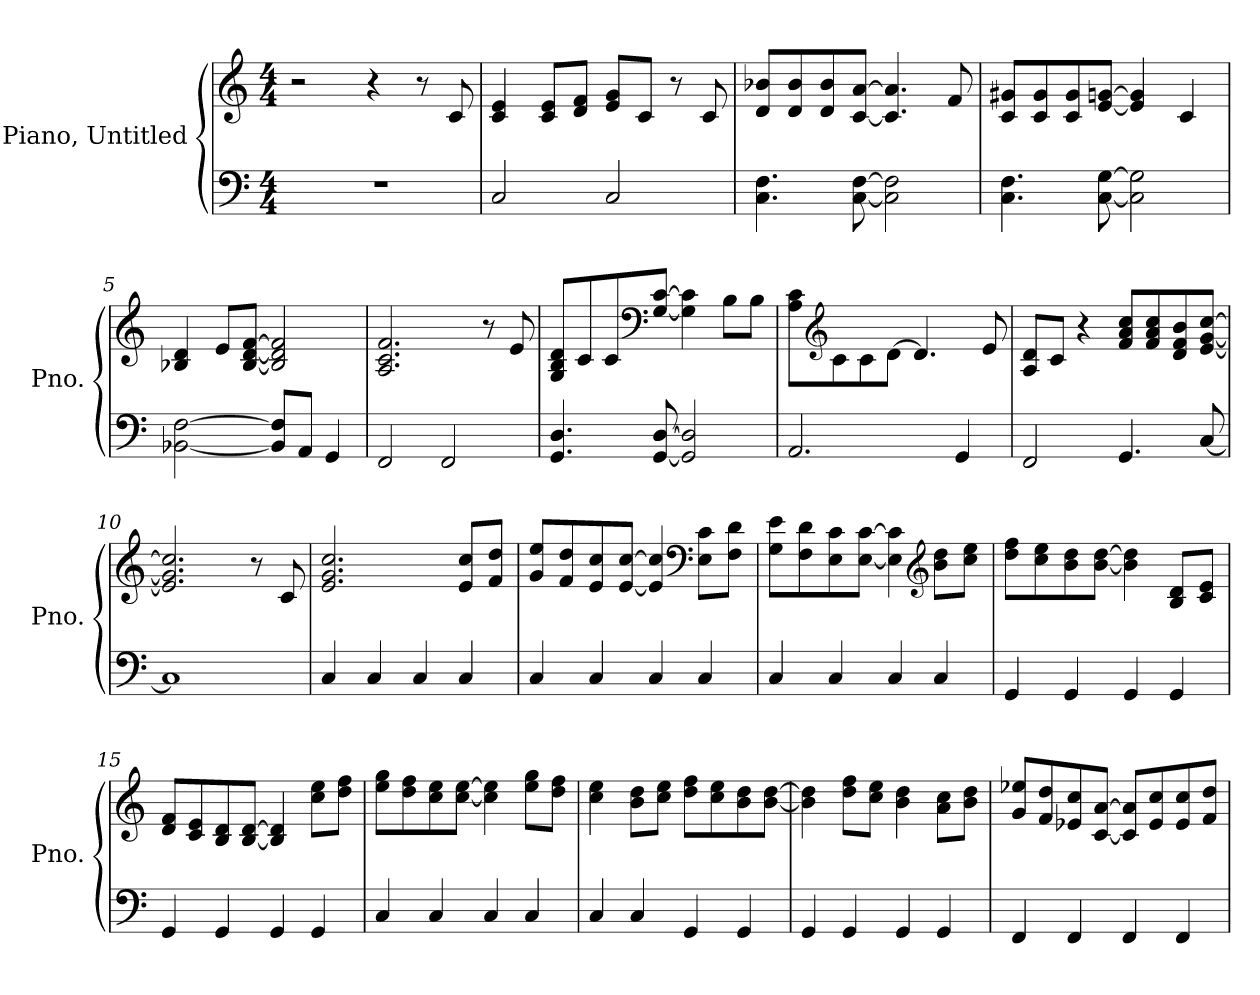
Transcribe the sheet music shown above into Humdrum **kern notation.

**kern	**kern
*part2	*part1
*staff2	*staff1
*I"Piano, Untitled	*I"Piano, Untitled
*I'Pno.	*I'Pno.
*clefF4	*clefG2
*k[]	*k[]
*M4/4	*M4/4
*MM120	*MM120
=1	=1
1r	2r
.	4r
.	8r
.	8c/
=2	=2
2C/	4c/ 4e/
.	8c/ 8e/L
.	8d/ 8f/J
2C/	8e/ 8g/L
.	8c/J
.	8r
.	8c/
=3	=3
4.C\ 4.F\	8d/ 8b-X/L
.	8d/ 8b-/
.	8d/ 8b-/
[8C\ [8F\	[8c/ [8a/J
2C\] 2F\]	4.c/] 4.a/]
.	8f/
=4	=4
4.C\ 4.F\	8c/ 8g#X/L
.	8c/ 8g#/
.	8c/ 8g#/
[8C\ [8G\	[8e/ [8gn/J
2C\] 2G\]	4e/] 4g/]
.	4c/
=5	=5
[2BB-X\ [2F\	4B-X/ 4d/
.	8e/L
.	[8B-/ [8d/ [8f/J
8BB-/] 8F/]L	2B-/] 2d/] 2f/]
8AA/J	.
4GG/	.
!!LO:LB:g=z
=6	=6
2FF/	2.A/ 2.c/ 2.f/
2FF/	.
.	8r
.	8e/
=7	=7
4.GG/ 4.D/	8G/ 8B/ 8d/L
.	8c/
.	8c/
*	*clefF4
[8GG/ [8D/	[8G/ [8c/J
2GG/] 2D/]	4G\] 4c\]
.	8B\L
.	8B\J
=8	=8
2.AA/	8A\ 8c\L
*	*clefG2
.	8c\
.	8c\
.	[8d\J
.	4.d/]
4GG/	.
.	8e/
=9	=9
2FF/	8A/ 8d/L
.	8c/J
.	4r
4.GG/	8f/ 8a/ 8cc/L
.	8f/ 8a/ 8cc/
.	8d/ 8f/ 8b/
[8C/	[8e/ [8g/ [8cc/J
=10	=10
1C]	2.e/] 2.g/] 2.cc/]
.	8r
.	8c/
!!LO:LB:g=z
=11	=11
4C/	2.e/ 2.g/ 2.cc/
4C/	.
4C/	.
4C/	8e/ 8cc/L
.	8f/ 8dd/J
=12	=12
4C/	8g/ 8ee/L
.	8f/ 8dd/
4C/	8e/ 8cc/
.	[8e/ [8cc/J
4C/	4e/] 4cc/]
*	*clefF4
4C/	8E\ 8c\L
.	8F\ 8d\J
=13	=13
4C/	8G\ 8e\L
.	8F\ 8d\
4C/	8E\ 8c\
.	[8E\ [8c\J
4C/	4E\] 4c\]
*	*clefG2
4C/	8b\ 8dd\L
.	8cc\ 8ee\J
=14	=14
4GG/	8dd\ 8ff\L
.	8cc\ 8ee\
4GG/	8b\ 8dd\
.	[8b\ [8dd\J
4GG/	4b\] 4dd\]
4GG/	8B/ 8d/L
.	8c/ 8e/J
!!LO:LB:g=z
=15	=15
4GG/	8d/ 8f/L
.	8c/ 8e/
4GG/	8B/ 8d/
.	[8B/ [8d/J
4GG/	4B/] 4d/]
4GG/	8cc\ 8ee\L
.	8dd\ 8ff\J
=16	=16
4C/	8ee\ 8gg\L
.	8dd\ 8ff\
4C/	8cc\ 8ee\
.	[8cc\ [8ee\J
4C/	4cc\] 4ee\]
4C/	8ee\ 8gg\L
.	8dd\ 8ff\J
=17	=17
4C/	4cc\ 4ee\
4C/	8b\ 8dd\L
.	8cc\ 8ee\J
4GG/	8dd\ 8ff\L
.	8cc\ 8ee\
4GG/	8b\ 8dd\
.	[8b\ [8dd\J
=18	=18
4GG/	4b\] 4dd\]
4GG/	8dd\ 8ff\L
.	8cc\ 8ee\J
4GG/	4b\ 4dd\
4GG/	8a\ 8cc\L
.	8b\ 8dd\J
=19	=19
4FF/	8g/ 8ee-X/L
.	8f/ 8dd/
4FF/	8e-X/ 8cc/
.	[8c/ [8a/J
4FF/	8c/] 8a/]L
.	8e-/ 8cc/
4FF/	8e-/ 8cc/
.	8f/ 8dd/J
=	=
*-	*-
